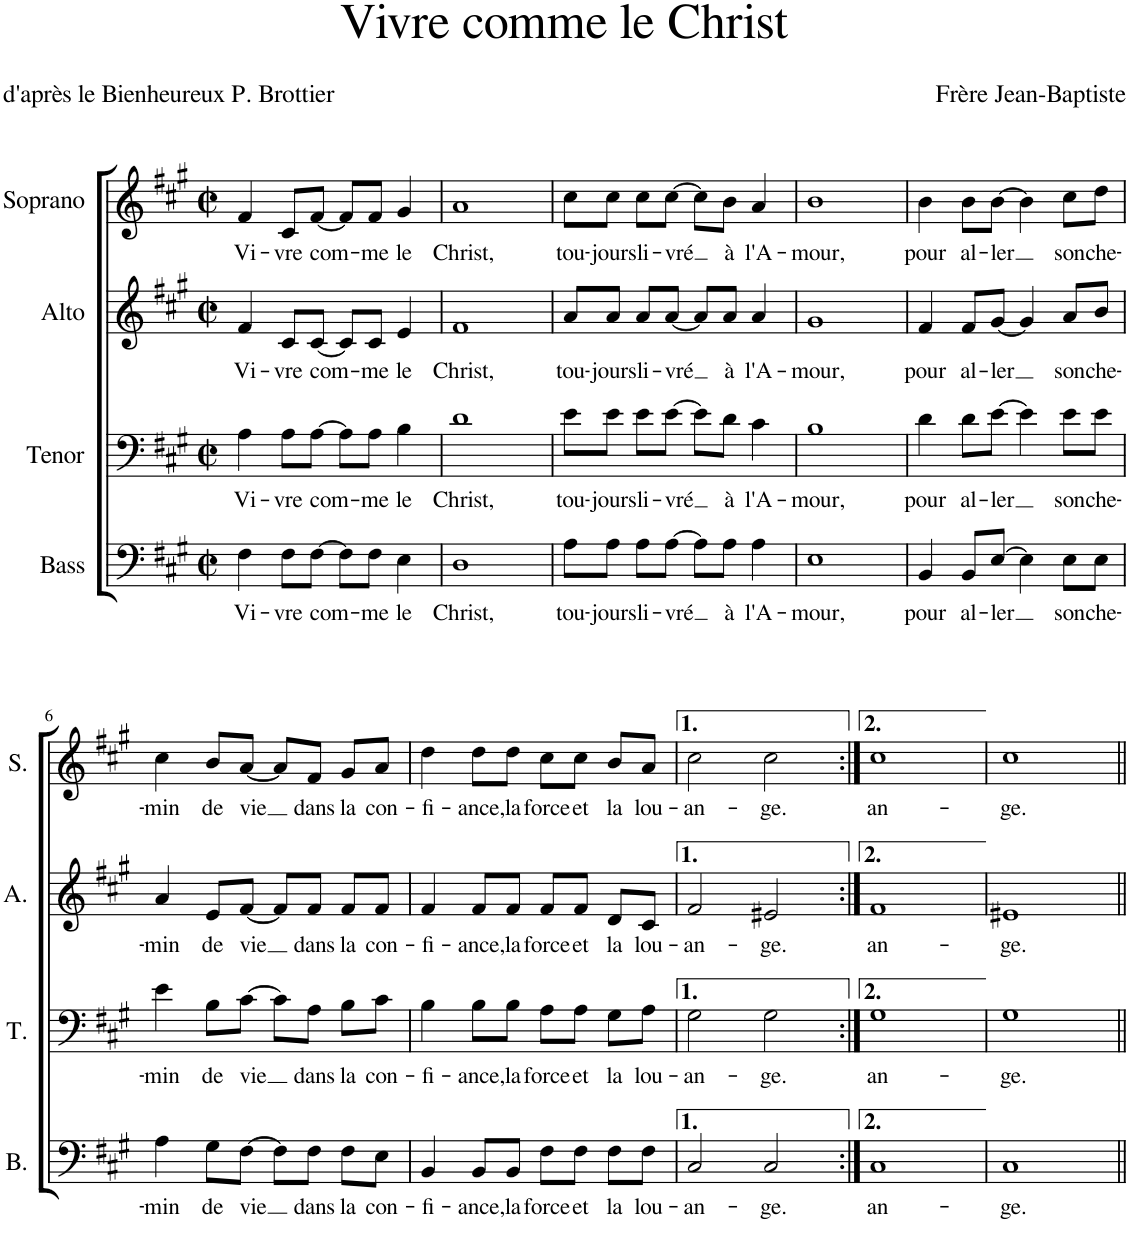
**kern	**text	**kern	**text	**kern	**text	**kern	**text
*part4	*part4	*part3	*part3	*part2	*part2	*part1	*part1
*staff4	*staff4	*staff3	*staff3	*staff2	*staff2	*staff1	*staff1
*I"Bass	*	*I"Tenor	*	*I"Alto	*	*I"Soprano	*
*I'B.	*	*I'T.	*	*I'A.	*	*I'S.	*
*clefF4	*	*clefF4	*	*clefG2	*	*clefG2	*
*k[f#c#g#]	*	*k[f#c#g#]	*	*k[f#c#g#]	*	*k[f#c#g#]	*
*M2/2	*	*M2/2	*	*M2/2	*	*M2/2	*
*met(c|)	*	*met(c|)	*	*met(c|)	*	*met(c|)	*
=1	=1	=1	=1	=1	=1	=1	=1
!	!LO:LY:b	!	!LO:LY:b	!	!LO:LY:b	!	!LO:LY:b
4F#\	Vi-	4A\	Vi-	4f#/	Vi-	4f#/	Vi-
!	!LO:LY:b	!	!LO:LY:b	!	!LO:LY:b	!	!LO:LY:b
8F#\L	-vre	8A\L	-vre	8c#/L	-vre	8c#/L	-vre
!	!LO:LY:b	!	!LO:LY:b	!	!LO:LY:b	!	!LO:LY:b
[8F#\J	-com-	[8A\J	-com-	[8c#/J	-com-	[8f#/J	-com-
8F#\L]	.	8A\L]	.	8c#/L]	.	8f#/L]	.
!	!LO:LY:b	!	!LO:LY:b	!	!LO:LY:b	!	!LO:LY:b
8F#\J	-me	8A\J	-me	8c#/J	-me	8f#/J	-me
!	!LO:LY:b	!	!LO:LY:b	!	!LO:LY:b	!	!LO:LY:b
4E\	le	4B\	le	4e/	le	4g#/	le
=2	=2	=2	=2	=2	=2	=2	=2
!	!LO:LY:b	!	!LO:LY:b	!	!LO:LY:b	!	!LO:LY:b
1D	Christ,	1d	Christ,	1f#	Christ,	1a	Christ,
=3	=3	=3	=3	=3	=3	=3	=3
!	!LO:LY:b	!	!LO:LY:b	!	!LO:LY:b	!	!LO:LY:b
8A\L	tou-	8e\L	tou-	8a/L	tou-	8cc#\L	tou-
!	!LO:LY:b	!	!LO:LY:b	!	!LO:LY:b	!	!LO:LY:b
8A\J	-jours	8e\J	-jours	8a/J	-jours	8cc#\J	-jours
!	!LO:LY:b	!	!LO:LY:b	!	!LO:LY:b	!	!LO:LY:b
8A\L	li-	8e\L	li-	8a/L	li-	8cc#\L	li-
!	!LO:LY:b	!	!LO:LY:b	!	!LO:LY:b	!	!LO:LY:b
[8A\J	-vré	[8e\J	-vré	[8a/J	-vré	[8cc#\J	-vré
8A\L]	.	8e\L]	.	8a/L]	.	8cc#\L]	.
!	!LO:LY:b	!	!LO:LY:b	!	!LO:LY:b	!	!LO:LY:b
8A\J	à	8d\J	à	8a/J	à	8b\J	à
!	!LO:LY:b	!	!LO:LY:b	!	!LO:LY:b	!	!LO:LY:b
4A\	l'A-	4c#\	l'A-	4a/	l'A-	4a/	l'A-
=4	=4	=4	=4	=4	=4	=4	=4
!	!LO:LY:b	!	!LO:LY:b	!	!LO:LY:b	!	!LO:LY:b
1E	-mour,	1B	-mour,	1g#	-mour,	1b	-mour,
=5	=5	=5	=5	=5	=5	=5	=5
!	!LO:LY:b	!	!LO:LY:b	!	!LO:LY:b	!	!LO:LY:b
4BB/	pour	4d\	pour	4f#/	pour	4b\	pour
!	!LO:LY:b	!	!LO:LY:b	!	!LO:LY:b	!	!LO:LY:b
8BB/L	al-	8d\L	al-	8f#/L	al-	8b\L	al-
!	!LO:LY:b	!	!LO:LY:b	!	!LO:LY:b	!	!LO:LY:b
[8E/J	-ler	[8e\J	-ler	[8g#/J	-ler	[8b\J	-ler
4E\]	.	4e\]	.	4g#/]	.	4b\]	.
!	!LO:LY:b	!	!LO:LY:b	!	!LO:LY:b	!	!LO:LY:b
8E\L	son	8e\L	son	8a/L	son	8cc#\L	son
!	!LO:LY:b	!	!LO:LY:b	!	!LO:LY:b	!	!LO:LY:b
8E\J	che-	8e\J	che-	8b/J	che-	8dd\J	che-
!!LO:LB:g=z
=6	=6	=6	=6	=6	=6	=6	=6
!	!LO:LY:b	!	!LO:LY:b	!	!LO:LY:b	!	!LO:LY:b
4A\	-min	4e\	-min	4a/	-min	4cc#\	-min
!	!LO:LY:b	!	!LO:LY:b	!	!LO:LY:b	!	!LO:LY:b
8G#\L	de	8B\L	de	8e/L	de	8b/L	de
!	!LO:LY:b	!	!LO:LY:b	!	!LO:LY:b	!	!LO:LY:b
[8F#\J	vie	[8c#\J	vie	[8f#/J	vie	[8a/J	vie
8F#\L]	.	8c#\L]	.	8f#/L]	.	8a/L]	.
!	!LO:LY:b	!	!LO:LY:b	!	!LO:LY:b	!	!LO:LY:b
8F#\J	dans	8A\J	dans	8f#/J	dans	8f#/J	dans
!	!LO:LY:b	!	!LO:LY:b	!	!LO:LY:b	!	!LO:LY:b
8F#\L	la	8B\L	la	8f#/L	la	8g#/L	la
!	!LO:LY:b	!	!LO:LY:b	!	!LO:LY:b	!	!LO:LY:b
8E\J	con-	8c#\J	con-	8f#/J	con-	8a/J	con-
=7	=7	=7	=7	=7	=7	=7	=7
!	!LO:LY:b	!	!LO:LY:b	!	!LO:LY:b	!	!LO:LY:b
4BB/	-fi-	4B\	-fi-	4f#/	-fi-	4dd\	-fi-
!	!LO:LY:b	!	!LO:LY:b	!	!LO:LY:b	!	!LO:LY:b
8BB/L	-ance,	8B\L	-ance,	8f#/L	-ance,	8dd\L	-ance,
!	!LO:LY:b	!	!LO:LY:b	!	!LO:LY:b	!	!LO:LY:b
8BB/J	la	8B\J	la	8f#/J	la	8dd\J	la
!	!LO:LY:b	!	!LO:LY:b	!	!LO:LY:b	!	!LO:LY:b
8F#\L	force	8A\L	force	8f#/L	force	8cc#\L	force
!	!LO:LY:b	!	!LO:LY:b	!	!LO:LY:b	!	!LO:LY:b
8F#\J	et	8A\J	et	8f#/J	et	8cc#\J	et
!	!LO:LY:b	!	!LO:LY:b	!	!LO:LY:b	!	!LO:LY:b
8F#\L	la	8G#\L	la	8d/L	la	8b/L	la
!	!LO:LY:b	!	!LO:LY:b	!	!LO:LY:b	!	!LO:LY:b
8F#\J	lou-	8A\J	lou-	8c#/J	lou-	8a/J	lou-
=8	=8	=8	=8	=8	=8	=8	=8
!	!LO:LY:b	!	!LO:LY:b	!	!LO:LY:b	!	!LO:LY:b
2C#/	-an-	2G#\	-an-	2f#/	-an-	2cc#\	-an-
!	!LO:LY:b	!	!LO:LY:b	!	!LO:LY:b	!	!LO:LY:b
2C#/	-ge.	2G#\	-ge.	2e#X/	-ge.	2cc#\	-ge.
=9:|!	=9:|!	=9:|!	=9:|!	=9:|!	=9:|!	=9:|!	=9:|!
!	!LO:LY:b	!	!LO:LY:b	!	!LO:LY:b	!	!LO:LY:b
1C#	an-	1G#	an-	1f#	an-	1cc#	an-
=10	=10	=10	=10	=10	=10	=10	=10
!	!LO:LY:b	!	!LO:LY:b	!	!LO:LY:b	!	!LO:LY:b
1C#	-ge.	1G#	-ge.	1e#X	-ge.	1cc#	-ge.
=||	=||	=||	=||	=||	=||	=||	=||
*-	*-	*-	*-	*-	*-	*-	*-
